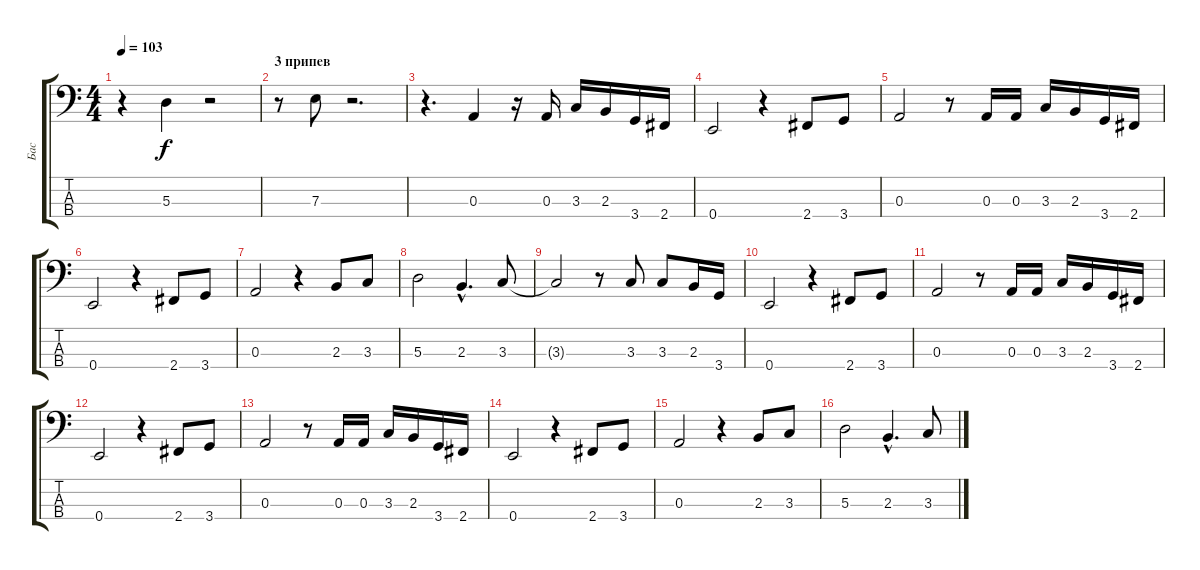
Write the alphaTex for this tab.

\track ("Бас" "Бас") {instrument electricbassfinger}
\staff {score tabs}
\tuning (G2 D2 A1 E1) {hide}
\ts (4 4)
\tempo 103
\clef f4
\ks c
r.4{dy f} 5.3.4 r.2 |
\section ("" "3 припев")
r.8 7.3.8 r.2{d} |
r.4{d} 0.3.4 r.16 0.3.16 3.3.16 2.3.16 3.4.16 2.4.16 |
0.4.2 r.4 2.4.8 3.4.8 |
0.3.2 r.8 0.3.16 0.3.16 3.3.16 2.3.16 3.4.16 2.4.16 |
0.4.2 r.4 2.4.8 3.4.8 |
0.3.2 r.4 2.3.8 3.3.8 |
5.3.2 2.3{hac}.4{d} 3.3.8 |
3.3{t}.2 r.8 3.3.8 3.3.8 2.3.16 3.4.16 |
0.4.2 r.4 2.4.8 3.4.8 |
0.3.2 r.8 0.3.16 0.3.16 3.3.16 2.3.16 3.4.16 2.4.16 |
0.4.2 r.4 2.4.8 3.4.8 |
0.3.2 r.8 0.3.16 0.3.16 3.3.16 2.3.16 3.4.16 2.4.16 |
0.4.2 r.4 2.4.8 3.4.8 |
0.3.2 r.4 2.3.8 3.3.8 |
5.3.2 2.3{hac}.4{d} 3.3.8
